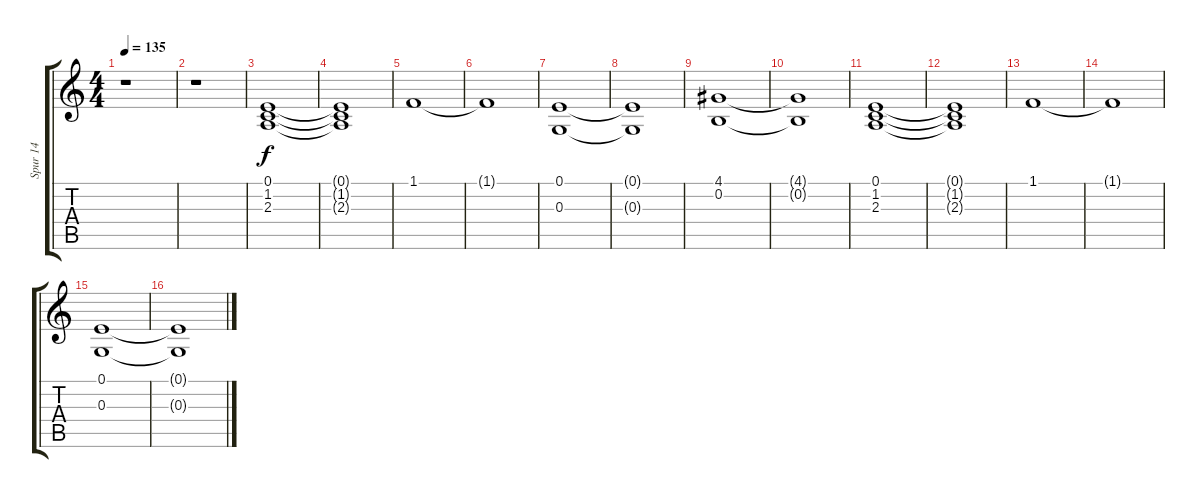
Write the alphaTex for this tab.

\track ("Spur 14" "Spur 14") {instrument stringensemble1}
\staff {score tabs}
\tuning (E4 B3 G3 D3 A2 E2) {hide}
\ts (4 4)
\tempo 135
\clef g2
\ks c
r.1{dy f} |
r.1 |
(0.1 1.2 2.3).1 |
(0.1{t} 1.2{t} 2.3{t}).1 |
1.1.1 |
1.1{t}.1 |
(0.1 0.3).1 |
(0.1{t} 0.3{t}).1 |
(4.1 0.2).1 |
(4.1{t} 0.2{t}).1 |
(0.1 1.2 2.3).1 |
(0.1{t} 1.2{t} 2.3{t}).1 |
1.1.1 |
1.1{t}.1 |
(0.1 0.3).1 |
(0.1{t} 0.3{t}).1
